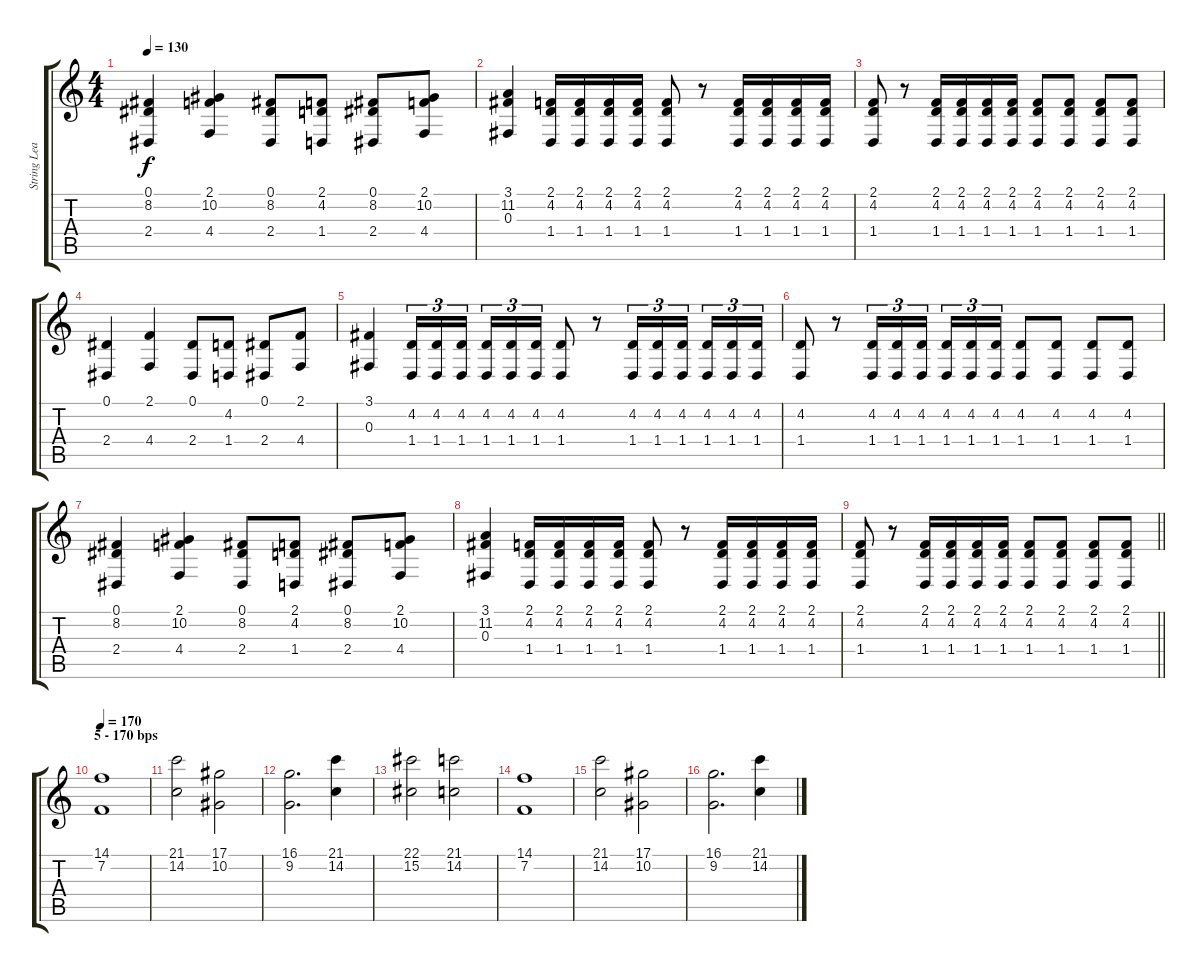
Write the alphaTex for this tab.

\track ("String Lead" "String Lea") {instrument stringensemble1}
\staff {score tabs}
\tuning (Eb4 Bb3 Gb3 Db3 Ab2 Eb2) {hide}
\ts (4 4)
\tempo 130
\clef g2
\ks c
(0.1 8.2 2.4).4{dy f} (2.1 10.2 4.4).4 (0.1 8.2 2.4).8 (2.1 4.2 1.4).8 (0.1 8.2 2.4).8 (2.1 10.2 4.4).8 |
(3.1 11.2 0.3).4 (2.1 4.2 1.4).16 (2.1 4.2 1.4).16 (2.1 4.2 1.4).16 (2.1 4.2 1.4).16 (2.1 4.2 1.4).8 r.8 (2.1 4.2 1.4).16 (2.1 4.2 1.4).16 (2.1 4.2 1.4).16 (2.1 4.2 1.4).16 |
(2.1 4.2 1.4).8 r.8 (2.1 4.2 1.4).16 (2.1 4.2 1.4).16 (2.1 4.2 1.4).16 (2.1 4.2 1.4).16 (2.1 4.2 1.4).8 (2.1 4.2 1.4).8 (2.1 4.2 1.4).8 (2.1 4.2 1.4).8 |
(0.1 2.4).4 (2.1 4.4).4 (0.1 2.4).8 (4.2 1.4).8 (0.1 2.4).8 (2.1 4.4).8 |
(3.1 0.3).4 (4.2 1.4).16{tu (3 2)} (4.2 1.4).16{tu (3 2)} (4.2 1.4).16{tu (3 2) beam splitsecondary} (4.2 1.4).16{tu (3 2)} (4.2 1.4).16{tu (3 2)} (4.2 1.4).16{tu (3 2)} (4.2 1.4).8 r.8 (4.2 1.4).16{tu (3 2)} (4.2 1.4).16{tu (3 2)} (4.2 1.4).16{tu (3 2) beam splitsecondary} (4.2 1.4).16{tu (3 2)} (4.2 1.4).16{tu (3 2)} (4.2 1.4).16{tu (3 2)} |
(4.2 1.4).8 r.8 (4.2 1.4).16{tu (3 2)} (4.2 1.4).16{tu (3 2)} (4.2 1.4).16{tu (3 2) beam splitsecondary} (4.2 1.4).16{tu (3 2)} (4.2 1.4).16{tu (3 2)} (4.2 1.4).16{tu (3 2)} (4.2 1.4).8 (4.2 1.4).8 (4.2 1.4).8 (4.2 1.4).8 |
(0.1 8.2 2.4).4 (2.1 10.2 4.4).4 (0.1 8.2 2.4).8 (2.1 4.2 1.4).8 (0.1 8.2 2.4).8 (2.1 10.2 4.4).8 |
(3.1 11.2 0.3).4 (2.1 4.2 1.4).16 (2.1 4.2 1.4).16 (2.1 4.2 1.4).16 (2.1 4.2 1.4).16 (2.1 4.2 1.4).8 r.8 (2.1 4.2 1.4).16 (2.1 4.2 1.4).16 (2.1 4.2 1.4).16 (2.1 4.2 1.4).16 |
\barLineRight lightlight
(2.1 4.2 1.4).8 r.8 (2.1 4.2 1.4).16 (2.1 4.2 1.4).16 (2.1 4.2 1.4).16 (2.1 4.2 1.4).16 (2.1 4.2 1.4).8 (2.1 4.2 1.4).8 (2.1 4.2 1.4).8 (2.1 4.2 1.4).8 |
\section ("" "5 - 170 bps")
\tempo 170
(14.1 7.2).1 |
(21.1 14.2).2 (17.1 10.2).2 |
(16.1 9.2).2{d} (21.1 14.2).4 |
(22.1 15.2).2 (21.1 14.2).2 |
(14.1 7.2).1 |
(21.1 14.2).2 (17.1 10.2).2 |
(16.1 9.2).2{d} (21.1 14.2).4
